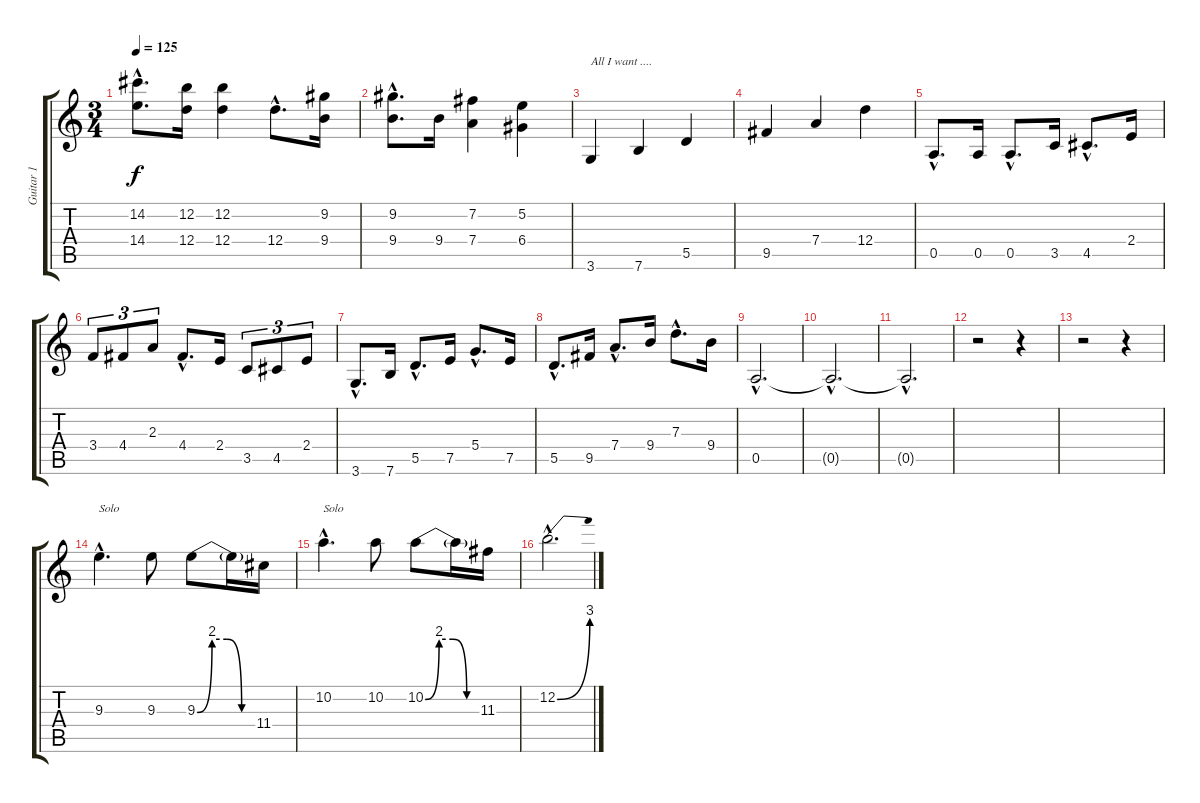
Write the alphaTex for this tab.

\track ("Guitar 1" "Guitar 1") {instrument overdrivenguitar}
\staff {score tabs}
\tuning (E4 B3 G3 D3 A2 E2) {hide}
\ts (3 4)
\tempo 125
\clef g2
\ks c
(14.2{hac} 14.4{hac}).8{d dy f} (12.2 12.4).16 (12.2 12.4).4 12.4{hac}.8{d} (9.2 9.4).16 |
(9.2{hac} 9.4{hac}).8{d} 9.4.16 (7.2 7.4).4 (5.2 6.4).4 |
3.6.4{txt "All I want ...."} 7.6.4 5.5.4 |
9.5.4 7.4.4 12.4.4 |
0.5{hac}.8{d} 0.5.16 0.5{hac}.8{d} 3.5.16 4.5{hac}.8{d} 2.4.16 |
3.4.8{tu (3 2)} 4.4.8{tu (3 2)} 2.3.8{tu (3 2)} 4.4{hac}.8{d} 2.4.16 3.5.8{tu (3 2)} 4.5.8{tu (3 2)} 2.4.8{tu (3 2)} |
3.6{hac}.8{d} 7.6.16 5.5{hac}.8{d} 7.5.16 5.4{hac}.8{d} 7.5.16 |
5.5{hac}.8{d} 9.5.16 7.4{hac}.8{d} 9.4.16 7.3{hac}.8{d} 9.4.16 |
0.5{hac}.2{d} |
0.5{hac t}.2{d} |
0.5{hac t}.2{d} |
r.2 r.4 |
r.2 r.4 |
9.3{hac}.4{d txt "Solo"} 9.3.8 9.3{be (custom 0 0 15 8 30 8 45 0 60 0)}.8 9.3{t}.16 11.4.16 |
10.2{hac}.4{d txt "Solo"} 10.2.8 10.2{be (custom 0 0 15 8 30 8 45 0 60 0)}.8 10.2{t}.16 11.3.16 |
12.2{be (bend 0 0 60 12) hac}.2{d}
